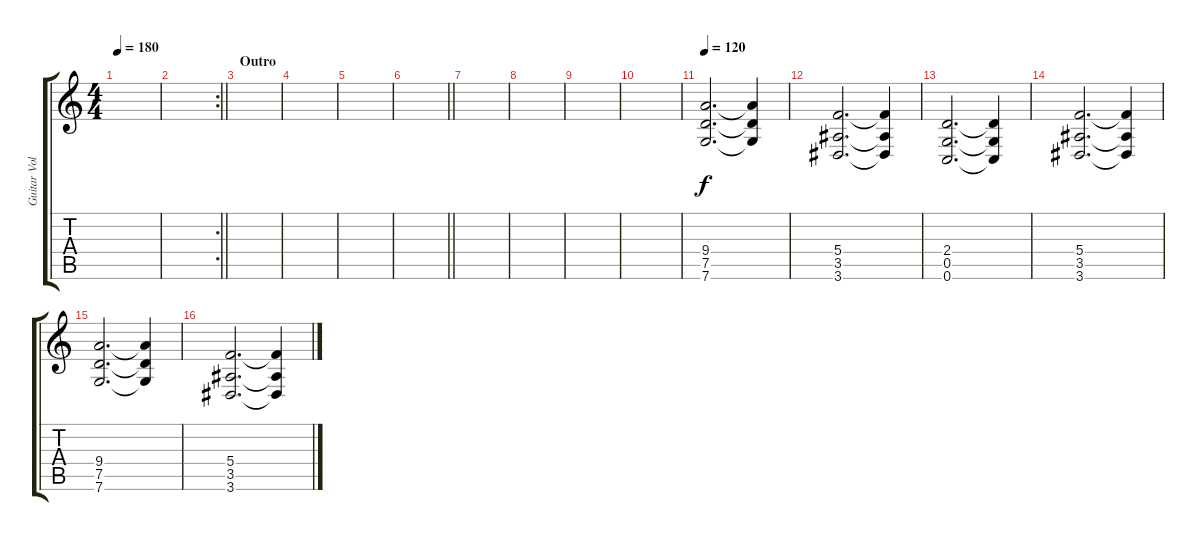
\track ("Guitar Volume Swells" "Guitar Vol") {instrument electricguitarclean}
\staff {score tabs}
\tuning (D4 A3 F3 C3 G2 C2) {hide}
\ts (4 4)
\tempo 180
\clef g2
\ks c
|
\rc 2
\barLineRight lightlight
|
\section ("" "Outro")
|
|
|
\barLineRight lightlight
|
|
|
|
|
\tempo 120
(9.4 7.5 7.6).2{d volume 16} (9.4{t} 7.5{t} 7.6{t}).4{volume 6} |
(5.4 3.5 3.6).2{d volume 16} (5.4{t} 3.5{t} 3.6{t}).4{volume 6} |
(2.4 0.5 0.6).2{d volume 16} (2.4{t} 0.5{t} 0.6{t}).4{volume 6} |
(5.4 3.5 3.6).2{d volume 16} (5.4{t} 3.5{t} 3.6{t}).4{volume 6} |
(9.4 7.5 7.6).2{d volume 16} (9.4{t} 7.5{t} 7.6{t}).4{volume 6} |
(5.4 3.5 3.6).2{d volume 16} (5.4{t} 3.5{t} 3.6{t}).4{volume 6}
